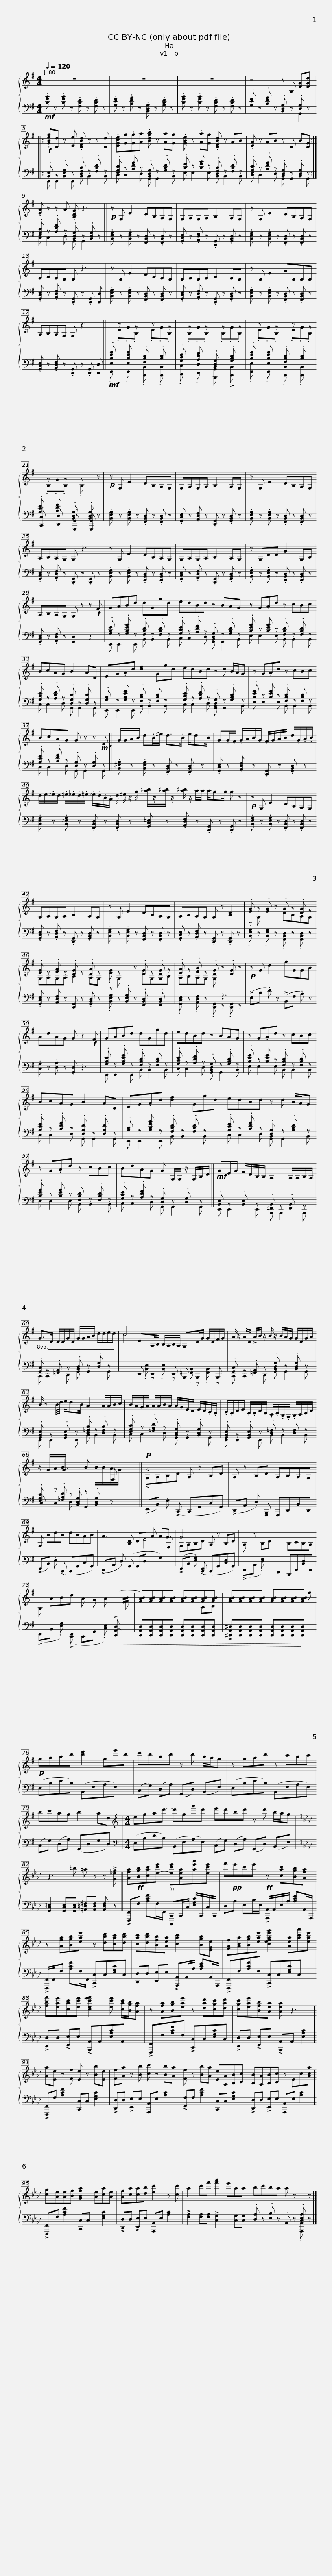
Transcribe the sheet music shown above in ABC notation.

X:1
%%score { ( 1 4 5 ) | ( 2 3 6 7 ) }
L:1/8
Q:1/4=120
M:4/4
I:linebreak $
K:G
V:1 treble
V:4 treble
V:5 treble
V:2 bass
V:3 bass
V:6 bass
V:7 bass
V:1
 z8 | z8 | z8 | z4 z G, [DG][DGd] |:$!f! .[GBeg][Dd] z [Ee] .[DFBd] z z [Dd] | %5
 .[EGce][Gg].[Gg][Aa] .[Bdgb] z [Aa][Gg] | .[GBe] z .[Aa][Gg] .[DFBd] z AB | .[EA] z AB z D B[DG] :|$ .[EA] z z A .[B,DG] z3 ||$!p! z G, E2 DB,A,G, | %10
 G,A,G,A, B,2 A,G, | z G, E2 DB,A,G, | A,B,A,G, G, z3 |$ z G, E2 DB,A,G, | G,A,G,A, B,2 A,G, | %15
 z G, E2 GG,G,G, | A,B,A,G, G, z3 ||$[I:staff +1] .[B,EG][I:staff -1] z[I:staff +1] [B,EG][I:staff -1] z[I:staff +1] .[F,B,D][I:staff -1] z[I:staff +1] .[B,D][I:staff -1] z |[I:staff +1] .[G,CE][I:staff -1] z[I:staff +1] [A,DF][I:staff -1] z[I:staff +1] .[B,,D,G,][I:staff -1] z[I:staff +1] .[G,B,D][I:staff -1] z |[I:staff +1] .[B,EG][I:staff -1] z[I:staff +1] [B,EG][I:staff -1] z[I:staff +1] .[F,B,D][I:staff -1] z[I:staff +1] .[B,D][I:staff -1] z | %20
[I:staff +1] .[G,CE][I:staff -1] z[I:staff +1] [A,DF][I:staff -1] z[I:staff +1] .[B,,D,G,][I:staff -1] z[I:staff +1] .[B,,D,G,][I:staff -1] z ||$!p! z G, E2 DB,A,G, | G,A,G,A, B,2 A,G, | z G, E2 DB,A,G, | A,B,A,G, G, z3 |$ %25
 z G, E2 DB,A,G, | G,A,G,A, B,2 A,G, | z G,DD G2 G,B, | A,B,A,G, G, z z!f! F |$ GABd dGgd | %30
 edBd z BAG | z G.Ad z cBc | BcAG B2 AD |$ EG.Ad [df]2 Ggd | edBd z d B/A/G | %35
 z G.Ad z cBc | BcAG G z z!mf! D ||$ G/G/A/B/ d.B/^e/ d>.B e/dB/ | G.G/.F/ .G/A/B/.G/ .F/.G/A/B/ d/.G/.A/.B/ |$ d/e/._e/.d/ .=e/._e/.d/.=e/ ._e/.d/.B/.A/ d/ =e/ z/ g/ !arpeggio![ab]/z/!arpeggio![ab]/ z/ !arpeggio![ab]/ z/ a/a/ a/gg/ g z ||$ %40
!p! z G, E2 DB,A,G, | G,A,G,A, B,2 A,G, | z G, E2 DB,A,G, | A,B,A,G, G, z [B,D]2 |$ .[EG] z .G z .G z .[DG] z | %45
 .[EG] z .[FA] z .[DG] z .[DA] z | .[EG] z[I:staff +1] .[B,,E,G,][I:staff -1] z[I:staff +1] .[F,,B,,D,][I:staff -1] z[I:staff +1] .[F,,B,,D,][I:staff -1] z |$ .[EA] z .[FB] z .[DG] z .[DG] z |!p! z G d2 gGGB | AdAG G z2!f! F |$ %50
 GABd dGgd | edBd z BAG | z G.Ad z cBc | BcAG B2 AD |$ EG.Ad [df]2 Ggd | %55
 edBd z d B/A/G | z G.Ad z cBc | BdAG G G,/G,/ z/ G,/B,/D/ ||$!mf! GE/G/ F/D/B,/B,/ A,2 A,/A,/B,/A,/ | G>D D/D/G/D/ G/G/A/B/ d/d/e/d/ |$ %60
 c4 EA,/B,/ B,/A,/B,/A,/ G,D/G/ G/D/F/G/ | A/ z/ A/D/ !>!A/B/ z/ B/ z/ B/A/G/ G/D/G/A/ |$ B/ z B/4d/4 e/dB/ A2 A/A/B/c/ | B/A/G/A/ A/A/B/A/ A/G/E/D/ E/D/.C/.B,/ |$ .C/.B,/D/E/ .B,/.B,/D/B,/ .A,/.B,/.G,/.F,/ .G,/A,/B,/D/ | %65
 z/ G/A/G/ x B x/ F, x5/2 ||$!p! G4 A, z B,D | A, z B,D A,B,A,G, | G, BdB dBAB | A3 [B,D] DE A AG |$ %70
 G4 A, z B,D | A, z B,D[I:staff +1] B,,,2 G,,,D,,[B,,D,]D,, |[I:staff -1] G, ABd A G A[I:staff +1] (!>![D,,A,,-D,][I:staff -1] [EFAB] |[I:staff +1] [D,,A,,D,])[D,,A,,D,][D,,A,,D,][D,,A,,D,] [D,,A,,D,][D,,A,,D,][D,,A,,D,][D,,A,,D,] |$[I:staff -1] [FAB][FAB][FAB][FAB] [FAB][FAB][FAB][FAB] |$ %75
!p! gabd' [d'f']2 gg'd' | e'd'bd' z d' b/a/g | z gad' z c'bc' | bc'ag b2 ad |$[M:4/4][K:treble] egad'- d'gg'd' | %80
 e'd'bd' z d' b/a/g |[K:Ab] z3 =b =a z z !>![G_eg] ||$ [Afa]!ff![Bgb][cac'][e-c'e'] [ec'e'][Aea][ae'a'][ec'e'] | f'!pp!e'c'e'!ff! z [cac'][Bgb][Afa] | z [Afa][Bgb][eae'] z [dbd'][cac'][dbd'] |$ %85
 [cac'][dbd'][Bfb][Aea] [cac']2 [Bgb][EGe] |$ [FAf][Aca][Bgb][eae'] [cefae'g']2 [Aea][ac'a'][eae'] | [fbf'][eae'][cac'][ec'e'] [cec'e'f']2 [ec'e'] [cac']/[Bgb]/[Afa] | z [Afa][Bgb][eae'] z [dad'][cgc'][dad'] | [cgc'][eae'][Bfb][Aea] [Aea] z3 ||$ %90
 [Aa][Ee] z [Ff] [Ee] z [Bb][Ee] | [Ff][Aa] z [Bb] [cc'] z [Bb][Aa] | [Ff] z [Bb][Aa] [Ee][A,A][B,B][Cc] | [B,B][A,A][B,B][Cc] z Ec[Aca] ||$ [cg][Ae][Ae][Bf] [GBfa]2 [Ae][ca][Ae] | %95
 [Af][ca][ca][db] [ec']2 z [cc'] | a2 c'f' [f'a']2 e'aa | bc'ba a z x z |] %98
V:2
!mf! .[B,EG] z .[B,EG] z .[F,B,D] z .[F,B,D] z | .[G,CE] z .[A,DF] z .[B,,D,G,] z .[G,B,D] z | .[B,EG] z .[B,EG] z .[F,B,D] z .[F,B,D] z | .[G,CE] z .[A,DF] z .[B,,D,G,] z .[D,G,] z |:$ .[B,,E,] z .[B,,E,G,] z .[D,F,B,] z .[F,B,D] z | %5
 .[E,G,C] z [A,DF] z .[B,,D,G,] z .[G,B,D] z | .[B,E] z [B,EG] z .[D,F,B,] z .[F,B,D] z | .[E,G,C] z .[A,DF] z .[B,,D,G,] z .[B,,D,G,] z :|$ .[E,G,C] z .[A,DF] z .[B,,D,G,] z .[B,,D,G,] z ||$ .[B,,E,G,] z .[B,,E,G,] z .[F,,B,,D,] z .[F,,B,,D,] z | %10
 .[G,,C,E,] z .[A,,D,F,] z .[D,,G,,] z .[G,,B,,D,] z | .[B,,E,G,] z .[B,,E,G,] z .[F,,B,,D,] z .[F,,B,,D,] z | .[G,,C,E,] z .[A,,D,F,] z .[D,,G,,] z .[D,,G,,] [D,,D,] |$ .[B,,E,G,] z .[B,,E,G,] z .[F,,B,,D,] z .[F,,B,,D,] z | .[G,,C,E,] z .[A,,D,F,] z .[D,,G,,] z .[G,,B,,D,] z | %15
 .[B,,E,G,] z .[B,,E,G,] z .[F,,B,,D,] z .[F,,B,,D,] z | .[G,,C,E,] z .[A,,D,F,] z .[D,,G,,] z .[D,,G,,] [D,,D,] ||$!mf! .[E,,E,] x .[E,,E,] x .[B,,,B,,] x .[B,,,B,,] x | .[C,,C,] x .[D,,D,] x [G,,,G,,] x !>![B,,,B,,] x | .[E,,E,] x .[E,,E,] x .[B,,,B,,] x .[B,,,B,,] x | %20
 .[C,,C,] x .[D,,D,] x .[G,,,G,,] x .[G,,,G,,] x ||$ .[B,,E,G,] z .[B,,E,G,] z .[F,,B,,D,] z .[F,,B,,D,] z | .[G,,C,E,] z .[A,,D,F,] z .[D,,G,,] z .[G,,B,,D,] z | .[B,,E,G,] z .[B,,E,G,] z .[F,,B,,D,] z .[F,,B,,D,] z | .[G,,C,E,] z .[A,,D,F,] z .[D,,G,,] z .[D,,G,,] z |$ %25
 .[B,,E,G,] z .[B,,E,G,] z .[F,,B,,D,] z .[F,,B,,D,] z | .[G,,C,E,] z .[A,,D,F,] z .[D,,G,,] z .[G,,B,,D,] z | .[B,,E,G,] z .[B,,E,G,] z .[F,,B,,D,] z .[F,,B,,D,] z | .[G,,C,E,] z .[A,,D,F,] z [G,,D,]2 z2 |$ .[G,B,E] z .[G,B,EG] z .[F,B,D] z .[F,B,D] z | %30
 .[G,CE] z .[A,DF] z .[B,,D,G,] z .[G,B,D] z | .[B,EG] z [B,EG] z .[F,B,D] z .[F,B,D] z | .[G,CE] z .[A,DF] z .[D,G,D] z .[D,G,D] z |$ .[G,B,] z [G,B,EG] z .[F,B,D] z .[F,B,D] z x | .[G,CE] z .[A,DF] z .[B,,D,G,] z .[G,B,D] z | %35
 .[B,EG] z [B,EG] z .[F,B,D] z .[F,B,D] z | .[G,CE] z .[A,DF] z .[D,G,] z .[D,G,] z ||$ .[B,,^E,G,] z .[B,,E,G,] z .[F,,B,,D,] z .[F,,B,,D,] z | .[G,,C,E,] z .[A,,D,F,] z .[D,,G,,] z .[G,,B,,D,] z |$ .[B,,E,G,] z .[B,,_E,G,] z .[F,,B,,D,] z .[F,,B,,D,] z .[G,,C,=E,] z .[A,,D,F,] z .[D,,G,,] z .[D,,G,,] z ||$ %40
 .[B,,E,G,] z .[B,,E,G,] z .[F,,B,,D,] z .[F,,B,,D,] z | .[G,,C,E,] z .[A,,D,F,] z .[D,,G,,] z .[G,,B,,D,] z | .[B,,E,G,] z .[B,,E,G,] z .[F,,B,,D,] z .[F,,B,,D,] z | .[G,,C,E,] z .[A,,D,F,] z .[D,,G,,] z .[D,,G,,] z |$ z[I:staff -1] G, E2 DB,A,G, | %45
 G,A,G,A, B,2 A,G, |[I:staff +1] z[I:staff -1] G,[I:staff +1] x z[I:staff -1] [DG]G,G,B, |$ A,B,A,G, G,[I:staff +1] z3 | (!>!E,B, .D) z (!>!B,,F, .A,) z | .[C,G,] z .[D,A,] z .[G,,D,] z3 |$ %50
 .[G,B,E] z .[G,B,EG] z .[F,B,D] z .[F,B,D] z | .[G,CE] z .[A,DF] z .[B,,D,G,] z .[G,B,D] z | .[B,EG] z [B,EG] z .[F,B,D] z .[F,B,D] z | .[G,CE] z .[A,DF] z .[D,G,D] z .[D,G,D] z |$ .[G,B,] z [G,B,EG] z .[F,B,D] z .[F,B,D] z x | %55
 .[G,CE] z .[A,DF] z .[B,,D,G,] z .[G,B,D] z | .[B,EG] z [B,EG] z .[F,B,D] z .[F,B,D] z | .[G,CE] z .[A,DF] z .[D,G,] z .[D,G,] z ||$ .[B,,E,] z .[B,,E,] z .[=F,,B,,] z .[F,,B,,] z | .[G,,C,] z .[=F,,A,,] z .[B,,D,] z .[D,G,] z |$ %60
[I:staff -1] c4[I:staff +1] x8 | .[G,,C,] z .[=F,,A,,] z .[B,,D,G,] z .[B,,D,G,] z |$ .[G,,B,,E,] z .[G,,B,,E,] z .[D,=F,B,] z .[D,F,B,] z | .[E,G,C] z .[=F,A,D] z .[B,,D,G,] z .[B,,D,G,] z |$ .[G,,B,,E,] z .[G,,B,,E,] z .[D,=F,] z [D,F,] z | %65
 .[E,G,C] z z z x/ z x5/2 ||$[I:staff -1] !>!G,A,B,D[I:staff +1] x4 | (!>!D,,A,, .D,) [G,,,B,,,] G,,,D,,B,,D,, | (!>!E,,B,,) .E, (!>!C,, C,,G,,C,G,,) | (!>!D,,A,, .D,) (G,, G,,D, x G,2) |$ %70
[I:staff -1] G,A,B,D[I:staff +1] x4 | (!>!D,,A,, .[D,F,]) x7 | (!>!E,,B,, .[E,G,]) (!>![C,,E,,] C,,G,, .[C,E,])!<(! x2 |[I:staff -1] [FAB][FAB][FAB][FAB] [FAB][FAB][FAB][FAB] |$[I:staff +1] !>![^D,,A,,^D,][D,,A,,D,][D,,A,,D,][D,,A,,D,] [D,,A,,D,][D,,A,,D,][D,,A,,D,]!<)![D,,A,,D,] |$ %75
 (E,B,DB,) (B,,F,A,F,) x | (C,G,) (D,A,) (G,,D,) (B,,F,) | (E,B,DB,) (B,,F,A,F,) | (C,G,) (D,A,) (G,,D,G,D,) |$[M:4/4][K:bass] (E,B,DB,) (B,,F,A,F,) | %80
 (C,G,) (D,A,) (G,,D,) (B,,F,) |[K:Ab] [G,,C,=E,]2 [G,,C,E,][G,,C,E,] [=A,,=D,^F,][A,,D,F,] [A,,D,F,] z ||$ !>![F,,,F,,]F, [A,CF]F,/F,,/ [C,,,C,,]C,,/C,/ [E,G,C]/C,,/C,/C,,/ | D,A, E,B,/E,/ !>![A,,,A,,]/A,,/E,/A,/ [A,CE]A,,/A,,,/ | !>![F,,,F,,]/F,,/F, [A,CF]F,/F,,/ !>![C,,C,]C,[E,G,C]C, |$ %85
 [D,,D,]D, [E,,E,]E, !>![A,,,A,,]A,,/A,/ [A,CE]A,,/A,,,/ |$ !>![F,,,F,,]F,[A,CF]F, !>![C,,C,]C,[E,G,C]C, x | !>![D,,D,]D, !>![E,,E,]E, !>![A,,,A,,]A,,[E,A,C]A,, x | !>![F,,,F,,]F,[A,CF]F, !>![C,,C,]C,[E,G,C]C, | !>![D,,D,]D, !>![E,,E,]E, !>![A,,,A,,]A,, [E,A,C]2 ||$ %90
 !>![F,,,F,,]F, [A,CF]2 [C,,C,]C, [E,G,C]2 | !>![D,,D,]D, !>![E,,E,]E, [A,,,A,,]E, [A,C]2 | !>![F,,F,]F, [A,CF]2 [C,,C,]C, [E,G,C]2 | !>![D,,D,]D, !>![E,,E,]E, [A,,,A,,]E, [A,C]2 ||$ !>![F,,,F,,]F, [A,CF]2 [C,,C,]C, x [E,G,C]2 | %95
 !>![D,,D,]D, !>![E,,E,]E, [A,,,A,,]E, [A,C]2 | !>![F,A,]2 [F,A,][F,A,] !>![C,G,]2 x [C,G,][C,G,] | .[D,A,] z .[E,B,] z .A,, z .[C,E,A,] z |] %98
V:3
 x z x6 | x8 | x8 | x6 G,,2 |:$ E,, E,,2 E,, B,, B,,2 B,, | %5
 C, C,2 D, G,, G,,2 B,, | E, E,2 E, B,, B,,2 B,, | C, C,2 D, G,, G,,2 G,, :|$ C, C,2 D, G,, G,,2 x ||$ x8 | %10
 x8 | x8 | x8 |$ x8 | x8 | %15
 x8 | x8 ||$ x[I:staff -1] .E.G.B, x .E.G.B, | x .B,.G.B, x .B,.G.B, | x .E.G.B, x .E.G.B, | %20
 x .B,.G.B, x .B, x[I:staff +1] z ||$ x8 | x8 | x8 | x8 |$ %25
 x8 | x8 | x8 | x8 |$ E,, E,,2 E,, B,, B,,2 B,, | %30
 C, C,2 D, G,, G,,2 B,, | E, E,2 E, B,, B,,2 B,, | C, C,2 D, G,, G,,2 G,, |$ E,, E,,2 E,, B,, B,,2 B,, x | C, C,2 D, G,, G,,2 B,, | %35
 E, E,2 E, B,, B,,2 B,, | C, C,2 D, G,, G,,2 G,, ||$ x8 | x8 |$ x16 ||$ %40
 x8 | x8 | x8 | x8 |$ .[B,,E,G,] z .[B,,E,G,] z .[F,,B,,D,] z .[F,,B,,D,] z | %45
 .[G,,C,E,] z .[A,,D,F,] z .[D,,G,,] z .[G,,B,,D,] z | .[B,,E,G,] z x6 |$ .[G,,C,E,] z .[A,,D,F,] z .[D,,G,,] z .[D,,G,,] z | x8 | x8 |$ %50
 E,, E,,2 E,, B,, B,,2 B,, | C, C,2 D, G,, G,,2 B,, | E, E,2 E, B,, B,,2 B,, | C, C,2 D, G,, G,,2 G,, |$ E,, E,,2 E,, B,, B,,2 B,, x | %55
 C, C,2 D, G,, G,,2 B,, | E, E,2 E, B,, B,,2 B,, | C, C,2 D, G,, G,,2 G,, ||$ E,, E,,2 E,, B,,, B,,,2 B,,, | C,, C,,2 D,, G,, G,,2 G,, |$ %60
 x4 .[B,,E,] z .[B,,E,] z .[=F,,B,,] z .[F,,B,,] z | C,, C,,2 D,, G,, G,,2 G,, |$ E,, E,,2 E,, B,, B,,2 B,, | C, C,2 D, G,, G,,2 G,, |$ E,, E,,2 E,, B,, B,,2 B,, | %65
 C, C,2 G,,2 x3 ||$ (!>!E,,B,,) .E, (!>!C,, C,,G,,C,G,,) | x8 | x8 | x5[I:staff -1] E4 |$ %70
[I:staff +1] (!>!E,,B,, .[E,G,]) (!>![C,,E,,] C,,G,,[C,E,]G,,) | x6[I:staff -1] B,CB,A, | x9 | x6 A,B, |$ x7 f |$ %75
 x9 | x8 | x8 | x8 |$[M:4/4][I:staff +1][K:bass] x8 | %80
 x8 |[K:Ab] x8 ||$ x8 | x8 | x8 |$ %85
 x8 |$ x9 | x9 | x8 | x8 ||$ %90
 x8 | x8 | x8 | x8 ||$ x9 | %95
 x8 | x9 | x6 .[A,,,A,,] x |] %98
V:4
 x8 | x8 | x8 | x8 |:$ x8 | %5
 x8 | x8 | x8 :|$ x8 ||$ x8 | %10
 x8 | x8 | x8 |$ x8 | x8 | %15
 x8 | x8 ||$ x8 | x8 | x8 | %20
 x8 ||$ x8 | x8 | x8 | x8 |$ %25
 x8 | x8 | x8 | x8 |$ x8 | %30
 x8 | x8 | x8 |$ x9 | x8 | %35
 x8 | x8 ||$ x8 | x8 |$ x16 ||$ %40
 x8 | x8 | x8 | x8 |$ x8 | %45
 x8 | x4 .[DG] z .[DG] z |$ x8 | x8 | x8 |$ %50
 x8 | x8 | x8 | x8 |$ x9 | %55
 x8 | x8 | x8 ||$ x8 | x8 |$ %60
 x4[I:staff +1] E,, E,,2 E,, B,,, B,,,2 B,,, | x8 |$ x8 | x8 |$ x8 | %65
 x3/2[I:staff -1] B3 x7/2 ||$ x8 | x8 | x8 | x8 F, |$ %70
 x8 | x10 | x9 | x8 |$ x8 |$ %75
 x9 | x8 | x8 | x8 |$[M:4/4][K:treble] x8 | %80
 x8 |[K:Ab] x8 ||$ x8 | x8 | x8 |$ %85
 x8 |$ x9 | x9 | x8 | x8 ||$ %90
 x8 | x8 | x8 | x8 ||$ x9 | %95
 x8 | x9 | x8 |] %98
V:5
 x8 | x8 | x8 | x8 |:$ x8 | %5
 x8 | x8 | x8 :|$ x8 ||$ x8 | %10
 x8 | x8 | x8 |$ x8 | x8 | %15
 x8 | x8 ||$ x8 | x8 | x8 | %20
 x8 ||$ x8 | x8 | x8 | x8 |$ %25
 x8 | x8 | x8 | x8 |$ x8 | %30
 x8 | x8 | x8 |$ x9 | x8 | %35
 x8 | x8 ||$ x8 | x8 |$ x16 ||$ %40
 x8 | x8 | x8 | x8 |$ x8 | %45
 x8 | x8 |$ x8 | x8 | x8 |$ %50
 x8 | x8 | x8 | x8 |$ x9 | %55
 x8 | x8 | x8 ||$ x8 | x8 |$ %60
 x12 | x8 |$ x8 | x8 |$ x8 | %65
 x7/2 B/B/A/G/ x5/2 ||$ x8 | x8 | x8 | x9 |$ %70
 x8 | x10 | x9 | x8 |$ x8 |$ %75
 x9 | x8 | x8 | x8 |$[M:4/4][K:treble] x8 | %80
 x8 |[K:Ab] x8 ||$ x8 | x8 | x8 |$ %85
 x8 |$ x9 | x9 | x8 | x8 ||$ %90
 x8 | x8 | x8 | x8 ||$ x9 | %95
 x8 | x9 | x8 |] %98
V:6
 x8 | x8 | x8 | x8 |:$ x8 | %5
 x8 | x8 | x8 :|$ x8 ||$ x8 | %10
 x8 | x8 | x8 |$ x8 | x8 | %15
 x8 | x8 ||$ x8 | x8 | x8 | %20
 x8 ||$ x8 | x8 | x8 | x8 |$ %25
 x8 | x8 | x8 | x8 |$ x8 | %30
 x8 | x8 | x8 |$ x9 | x8 | %35
 x8 | x8 ||$ x8 | x8 |$ x16 ||$ %40
 x8 | x8 | x8 | x8 |$ x8 | %45
 x8 | x8 |$ x8 | x8 | x8 |$ %50
 x8 | x8 | x8 | x8 |$ x9 | %55
 x8 | x8 | x8 ||$ x8 | x8 |$ %60
 x12 | x8 |$ x8 | x8 |$ x8 | %65
 x3/2 .[=F,A,D] .[B,,D,G,] .[B,,D,G,] x7/2 ||$ x8 | x8 | x8 | x9 |$ %70
 x8 | x10 | x9 | x8 |$ x8 |$ %75
 x9 | x8 | x8 | x8 |$[M:4/4][K:bass] x8 | %80
 x8 |[K:Ab] x8 ||$ x8 | x8 | x8 |$ %85
 x8 |$ x9 | x9 | x8 | x8 ||$ %90
 x8 | x8 | x8 | x8 ||$ x9 | %95
 x8 | x9 | x8 |] %98
V:7
 x8 | x8 | x8 | x8 |:$ x8 | %5
 x8 | x8 | x8 :|$ x8 ||$ x8 | %10
 x8 | x8 | x8 |$ x8 | x8 | %15
 x8 | x8 ||$ x8 | x8 | x8 | %20
 x8 ||$ x8 | x8 | x8 | x8 |$ %25
 x8 | x8 | x8 | x8 |$ x8 | %30
 x8 | x8 | x8 |$ x9 | x8 | %35
 x8 | x8 ||$ x8 | x8 |$ x16 ||$ %40
 x8 | x8 | x8 | x8 |$ x8 | %45
 x8 | x8 |$ x8 | x8 | x8 |$ %50
 x8 | x8 | x8 | x8 |$ x9 | %55
 x8 | x8 | x8 ||$ x8 | x8 |$ %60
 x12 | x8 |$ x8 | x8 |$ x8 | %65
 x2 D, x5 ||$ x8 | x8 | x8 | x9 |$ %70
 x8 | x10 | x9 | x8 |$ x8 |$ %75
 x9 | x8 | x8 | x8 |$[M:4/4][K:bass] x8 | %80
 x8 |[K:Ab] x8 ||$ x8 | x8 | x8 |$ %85
 x8 |$ x9 | x9 | x8 | x8 ||$ %90
 x8 | x8 | x8 | x8 ||$ x9 | %95
 x8 | x9 | x8 |] %98
